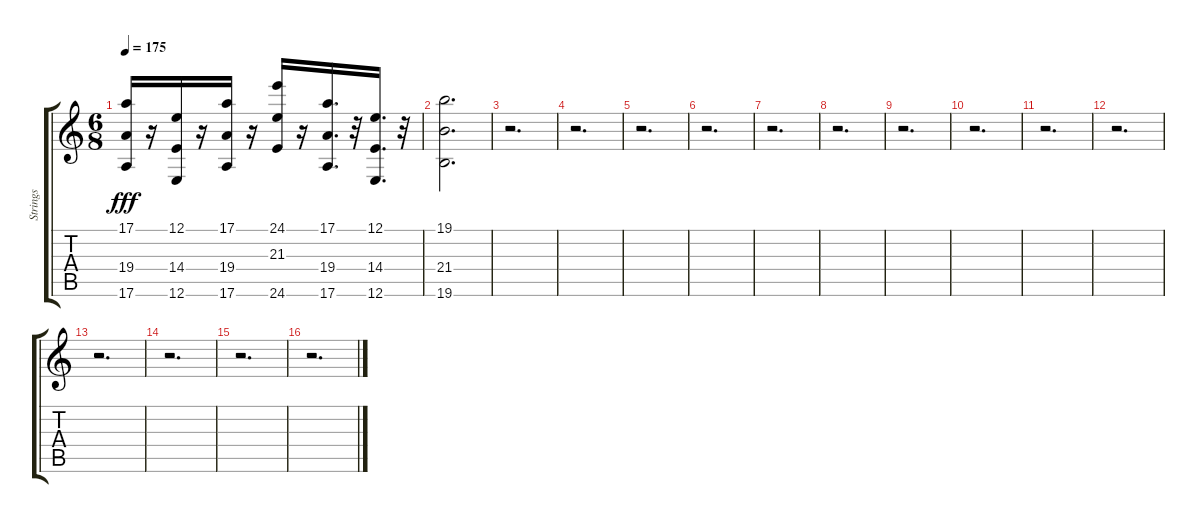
\track ("Strings" "Strings") {instrument stringensemble1}
\staff {score tabs}
\tuning (E4 B3 G3 D3 A2 E2) {hide}
\ts (6 8)
\tempo 175
\clef g2
\ks c
(17.1 19.4 17.6).16{dy fff} r.16 (12.1 14.4 12.6).16 r.16 (17.1 19.4 17.6).16 r.16 (24.1 21.3 24.6).16 r.16 (17.1 19.4 17.6).16{d} r.32 (12.1 14.4 12.6).16{d} r.32 |
(19.1 21.4 19.6).2{d} |
r.2{d} |
r.2{d} |
r.2{d} |
r.2{d} |
r.2{d} |
r.2{d} |
r.2{d} |
r.2{d} |
r.2{d} |
r.2{d} |
r.2{d} |
r.2{d} |
r.2{d} |
r.2{d}
